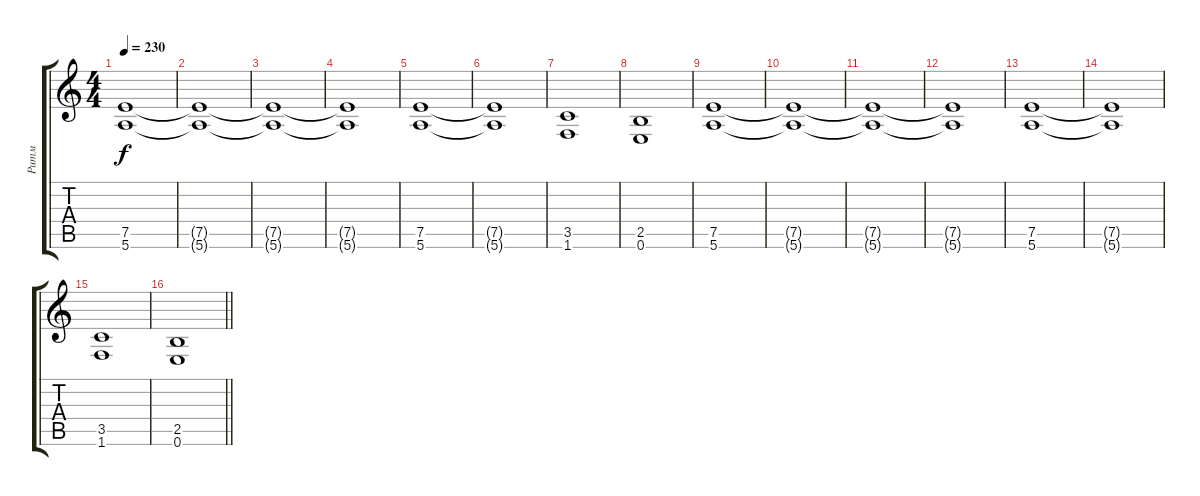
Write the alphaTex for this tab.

\track ("Ритм" "Ритм") {instrument distortionguitar}
\staff {score tabs}
\tuning (E4 B3 G3 D3 A2 E2) {hide}
\ts (4 4)
\tempo 230
\clef g2
\ks c
(7.5 5.6).1{dy f} |
(7.5{t} 5.6{t}).1 |
(7.5{t} 5.6{t}).1 |
(7.5{t} 5.6{t}).1 |
(7.5 5.6).1 |
(7.5{t} 5.6{t}).1 |
(3.5 1.6).1 |
(2.5 0.6).1 |
(7.5 5.6).1 |
(7.5{t} 5.6{t}).1 |
(7.5{t} 5.6{t}).1 |
(7.5{t} 5.6{t}).1 |
(7.5 5.6).1 |
(7.5{t} 5.6{t}).1 |
(3.5 1.6).1 |
\barLineRight lightlight
(2.5 0.6).1
